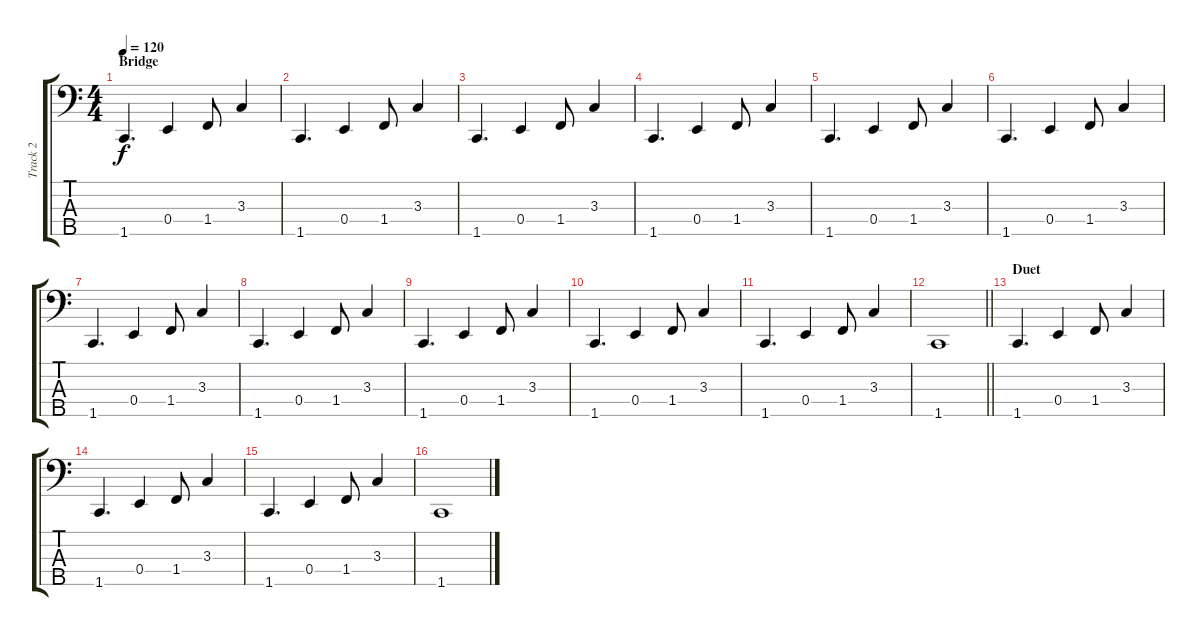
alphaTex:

\track ("Track 2" "Track 2") {instrument electricbassfinger}
\staff {score tabs}
\tuning (G2 D2 A1 E1 B0) {hide}
\ts (4 4)
\section ("" "Bridge")
\tempo 120
\clef f4
\ks c
1.5.4{d dy f} 0.4.4 1.4.8 3.3.4 |
1.5.4{d} 0.4.4 1.4.8 3.3.4 |
1.5.4{d} 0.4.4 1.4.8 3.3.4 |
1.5.4{d} 0.4.4 1.4.8 3.3.4 |
1.5.4{d} 0.4.4 1.4.8 3.3.4 |
1.5.4{d} 0.4.4 1.4.8 3.3.4 |
1.5.4{d} 0.4.4 1.4.8 3.3.4 |
1.5.4{d} 0.4.4 1.4.8 3.3.4 |
1.5.4{d} 0.4.4 1.4.8 3.3.4 |
1.5.4{d} 0.4.4 1.4.8 3.3.4 |
1.5.4{d} 0.4.4 1.4.8 3.3.4 |
\barLineRight lightlight
1.5.1 |
\section ("" "Duet")
1.5.4{d} 0.4.4 1.4.8 3.3.4 |
1.5.4{d} 0.4.4 1.4.8 3.3.4 |
1.5.4{d} 0.4.4 1.4.8 3.3.4 |
1.5.1
